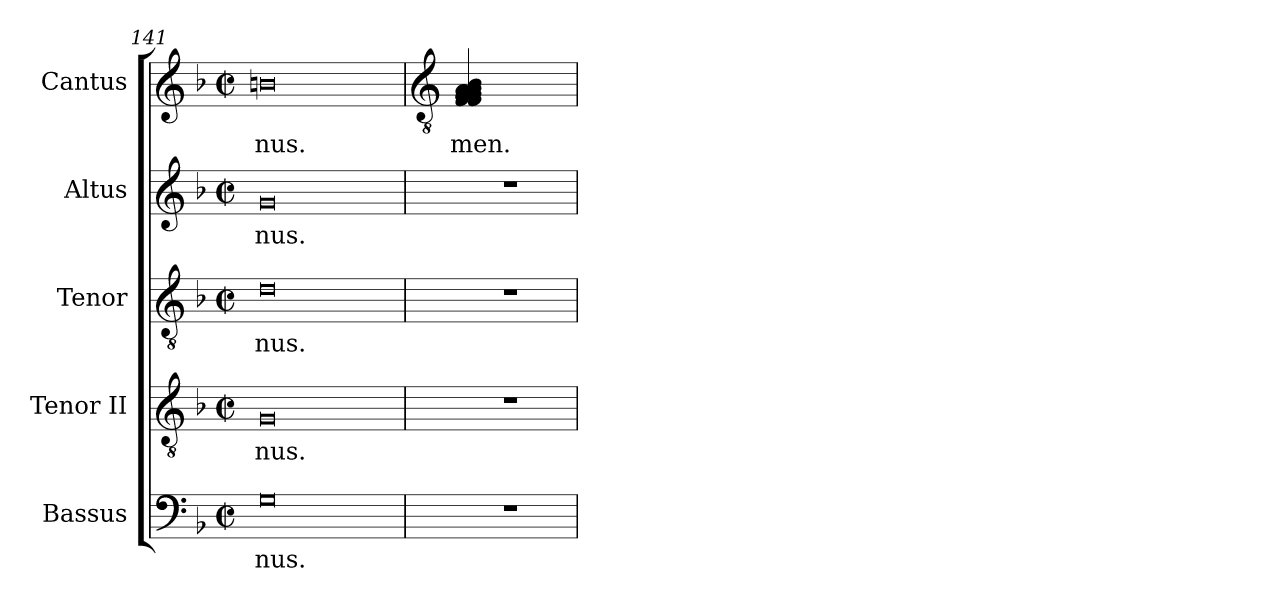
**kern	**text	**kern	**text	**kern	**text	**kern	**text	**kern	**text
*part5	*part5	*part4	*part4	*part3	*part3	*part2	*part2	*part1	*part1
*staff5	*staff5	*staff4	*staff4	*staff3	*staff3	*staff2	*staff2	*staff1	*staff1
*I"Bassus	*	*I"Tenor II	*	*I"Tenor	*	*I"Altus	*	*I"Cantus	*
*I'Bassus	*	*	*	*I'Tenor	*	*I'Altus	*	*I'Cantus	*
*clefF4	*	*clefGv2	*	*clefGv2	*	*clefG2	*	*clefG2	*
*k[b-]	*	*k[b-]	*	*k[b-]	*	*k[b-]	*	*k[b-]	*
*F:	*	*F:	*	*F:	*	*F:	*	*F:	*
*M2/2	*	*M2/2	*	*M2/2	*	*M2/2	*	*M2/2	*
*met(c|)	*	*met(c|)	*	*met(c|)	*	*met(c|)	*	*met(c|)	*
=141	=141	=141	=141	=141	=141	=141	=141	=141	=141
!	!LO:LY:b:cj	!	!LO:LY:b:cj	!	!LO:LY:b:cj	!	!LO:LY:b:cj	!	!LO:LY:b:cj
0G	nus.	0G	nus.	0d	-nus.	0g	-nus.	0bn	-nus.
!!LO:LB:g=z
=142	=142!	=142	=142!	=142	=142!	=142	=142!	=142!	=142!
*	*	*	*	*	*	*	*	*clefGv2	*
!	!	!	!	!	!	!	!	!	!LO:LY:b
1r	.	1r	.	1r	.	1r	.	4F/ 4G/ 4A/ 4B-/ 4A/ 4G/ 4F/ 4G/	men.
.	.	.	.	.	.	.	.	2.ryy	.
=	=	=	=	=	=	=	=	=	=
*-	*-	*-	*-	*-	*-	*-	*-	*-	*-
